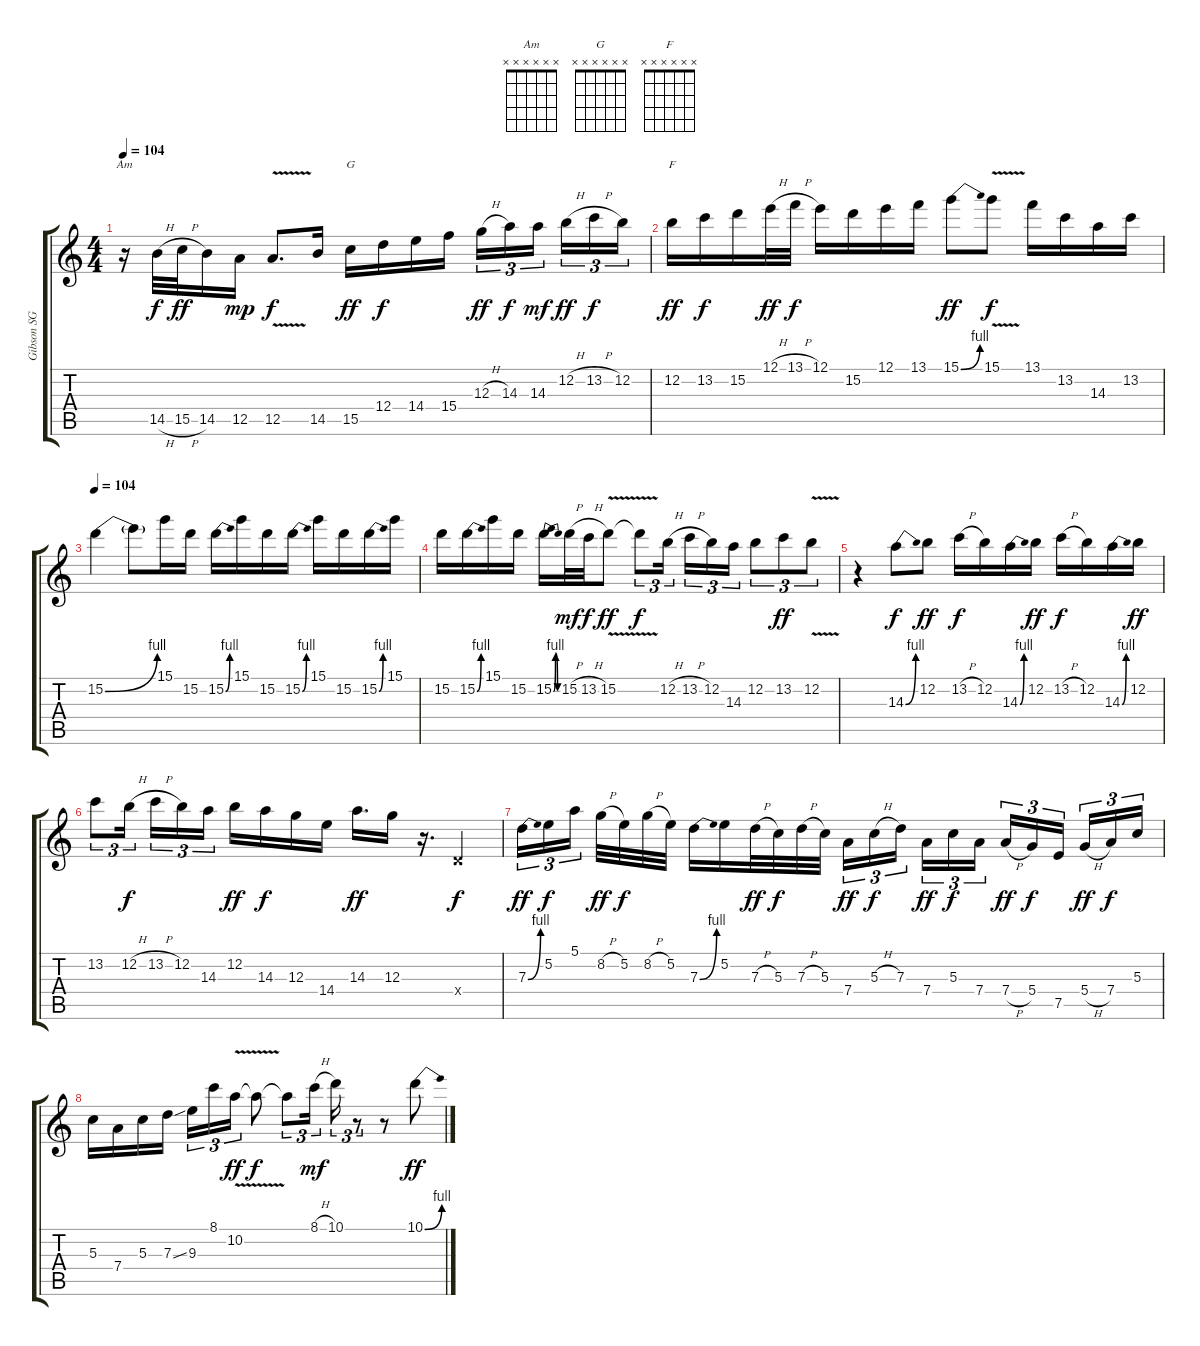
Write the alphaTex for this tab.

\track ("Gibson SG   6 Strings" "Gibson SG ") {instrument overdrivenguitar}
\staff {score tabs}
\tuning (E4 B3 G3 D3 A2 E2) {hide}
\chord ("Am" x x x x x x)
\chord ("G" x x x x x x)
\chord ("F" x x x x x x)
\ts (4 4)
\tempo 104
\clef g2
\ks c
r.16{ch "Am" dy f} 14.5{h}.32 15.5{h}.32{dy ff} 14.5.16 12.5.16{dy mp} 12.5{v}.8{d dy f} 14.5.16 15.5.16{ch "G" dy ff} 12.4.16{dy f} 14.4.16 15.4.16 12.3{h}.16{tu (3 2) dy ff} 14.3.16{tu (3 2) dy f} 14.3.16{tu (3 2) dy mf beam splitsecondary} 12.2{h}.16{tu (3 2) dy ff} 13.2{h}.16{tu (3 2) dy f} 12.2.16{tu (3 2)} |
12.2.16{ch "F" dy ff} 13.2.16{dy f} 15.2.16 12.1{h}.32{dy ff} 13.1{h}.32{dy f} 12.1.16 15.2.16 12.1.16 13.1.16 15.1{be (bend 0 0 60 4)}.8{dy ff} 15.1{v}.8{dy f} 13.1.16 13.2.16 14.3.16 13.2.16 |
\tempo 104
15.2{be (bend 0 0 60 4)}.4 15.2{t}.8 15.1.16 15.2.16 15.2{be (bend 0 0 60 4)}.16 15.1.16 15.2.16 15.2{be (bend 0 0 60 4)}.16 15.1.16 15.2.16 15.2{be (bend 0 0 60 4)}.16 15.1.16 |
15.2.16 15.2{be (bend 0 0 60 4)}.16 15.1.16 15.2.16 15.2{be (bendrelease 0 0 15 4 30 4 60 0)}.16 15.2{h}.32{dy mf} 13.2{h}.32{dy f} 15.2{v}.8{dy ff} 15.2{t}.8{tu (3 2) dy f} 12.2{h}.16{tu (3 2) beam splitsecondary} 13.2{h}.16{tu (3 2)} 12.2.16{tu (3 2)} 14.3.16{tu (3 2)} 12.2.8{tu (3 2)} 13.2.8{tu (3 2) dy ff} 12.2{v}.8{tu (3 2)} |
r.4 14.3{be (bend 0 0 60 4)}.8{dy f} 12.2.8{dy ff} 13.2{h}.16{dy f} 12.2.16 14.3{be (bend 0 0 60 4)}.16 12.2.16{dy ff} 13.2{h}.16{dy f} 12.2.16 14.3{be (bend 0 0 60 4)}.16 12.2.16{dy ff} |
13.2.8{tu (3 2)} 12.2{h}.16{tu (3 2) dy f beam splitsecondary} 13.2{h}.16{tu (3 2)} 12.2.16{tu (3 2)} 14.3.16{tu (3 2)} 12.2.16{dy ff} 14.3.16{dy f} 12.3.16 14.4.16 14.3.16{d dy ff} 12.3.16 r.16{d} 0.4{x}.4{dy f} |
7.3{be (bend 0 0 60 4)}.16{tu (3 2) dy ff} 5.2.16{tu (3 2) dy f} 5.1.16{tu (3 2) beam splitsecondary} 8.2{h}.32{dy ff} 5.2.32{dy f} 8.2{h}.32 5.2.32 7.3{be (bend 0 0 60 4)}.16 5.2.16 7.3{h}.32{dy ff} 5.3.32{dy f} 7.3{h}.32 5.3.32 7.4.16{tu (3 2) dy ff} 5.3{h}.16{tu (3 2) dy f} 7.3.16{tu (3 2) beam splitsecondary} 7.4.16{tu (3 2) dy ff} 5.3.16{tu (3 2) dy f} 7.4.16{tu (3 2)} 7.4{h}.16{tu (3 2) dy ff} 5.4.16{tu (3 2) dy f} 7.5.16{tu (3 2) beam splitsecondary} 5.4{h}.16{tu (3 2) dy ff} 7.4.16{tu (3 2) dy f} 5.3.16{tu (3 2)} |
5.3.16 7.4.16 5.3.16 7.3{ss}.16 9.3.16{tu (3 2)} 8.1.16{tu (3 2)} 10.2{v}.16{tu (3 2) dy ff} 10.2{t}.8{dy f} 10.2{t}.8{tu (3 2)} 8.1{h}.16{tu (3 2) dy mf} 10.1.16{tu (3 2)} r.8{tu (3 2)} r.8 10.1{be (bend 0 0 60 4)}.8{dy ff}
